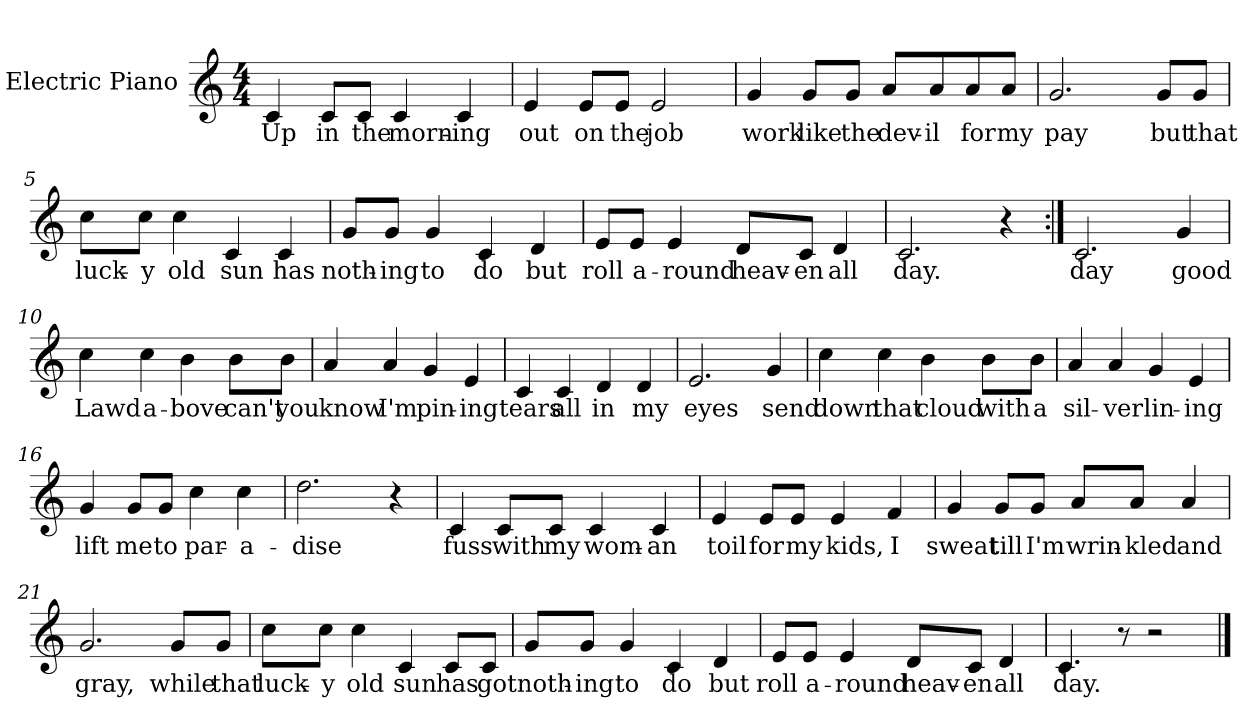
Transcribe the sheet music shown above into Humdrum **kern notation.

**kern	**text
*part1	*part1
*staff1	*staff1
*I"Electric Piano	*
*I'E.Pno	*
*clefG2	*
*k[]	*
*C:	*
*M4/4	*
=1	=1
4c/	Up
8c/L	in
8c/J	the
4c/	morn-
4c/	ing
=2	=2
4e/	out
8e/L	on
8e/J	the
2e/	job
=3	=3
4g/	work
8g/L	like
8g/J	the
8a/L	dev-
8a/	-il
8a/	for
8a/J	my
=4	=4
2.g/	pay
8g/L	but
8g/J	that
!!LO:LB:g=z
=5	=5
8cc\L	luck-
8cc\J	-y
4cc\	old
4c/	sun
4c/	has
=6	=6
8g/L	noth-
8g/J	-ing
4g/	to
4c/	do
4d/	but
=7	=7
8e/L	roll
8e/J	a-
4e/	-round
8d/L	heav-
8c/J	-en
4d/	all
=8	=8
2.c/	day.
4r	.
!!LO:LB:g=z
=9:|!	=9:|!
2.c/	day
4g/	good
=10	=10
4cc\	Lawd
4cc\	a-
4b\	-bove
8b\L	can't
8b\J	you
=11	=11
4a/	know
4a/	I'm
4g/	pin-
4e/	-ing
=12	=12
4c/	tears
4c/	all
4d/	in
4d/	my
!!LO:LB:g=z
=13	=13
2.e/	eyes
4g/	send
=14	=14
4cc\	down
4cc\	that
4b\	cloud
8b\L	with
8b\J	a
=15	=15
4a/	sil-
4a/	-ver
4g/	lin-
4e/	-ing
=16	=16
4g/	lift
8g/L	me
8g/J	to
4cc\	par-
4cc\	-a-
=17	=17
2.dd\	dise
4r	.
!!LO:LB:g=z
=18	=18
4c/	fuss
8c/L	with
8c/J	my
4c/	wom-
4c/	-an
=19	=19
4e/	toil
8e/L	for
8e/J	my
4e/	kids,
4f/	I
=20	=20
4g/	sweat
8g/L	till
8g/J	I'm
8a/L	-wrin-
8a/J	-kled
4a/	and
=21	=21
2.g/	gray,
8g/L	while
8g/J	that
!!LO:LB:g=z
=22	=22
8cc\L	luck-
8cc\J	-y
4cc\	old
4c/	sun
8c/L	has
8c/J	got
=23	=23
8g/L	noth-
8g/J	-ing
4g/	to
4c/	do
4d/	but
=24	=24
8e/L	roll
8e/J	a-
4e/	-round
8d/L	heav-
8c/J	-en
4d/	all
=25	=25
4.c/	day.
8r	.
2r	.
==	==
*-	*-
